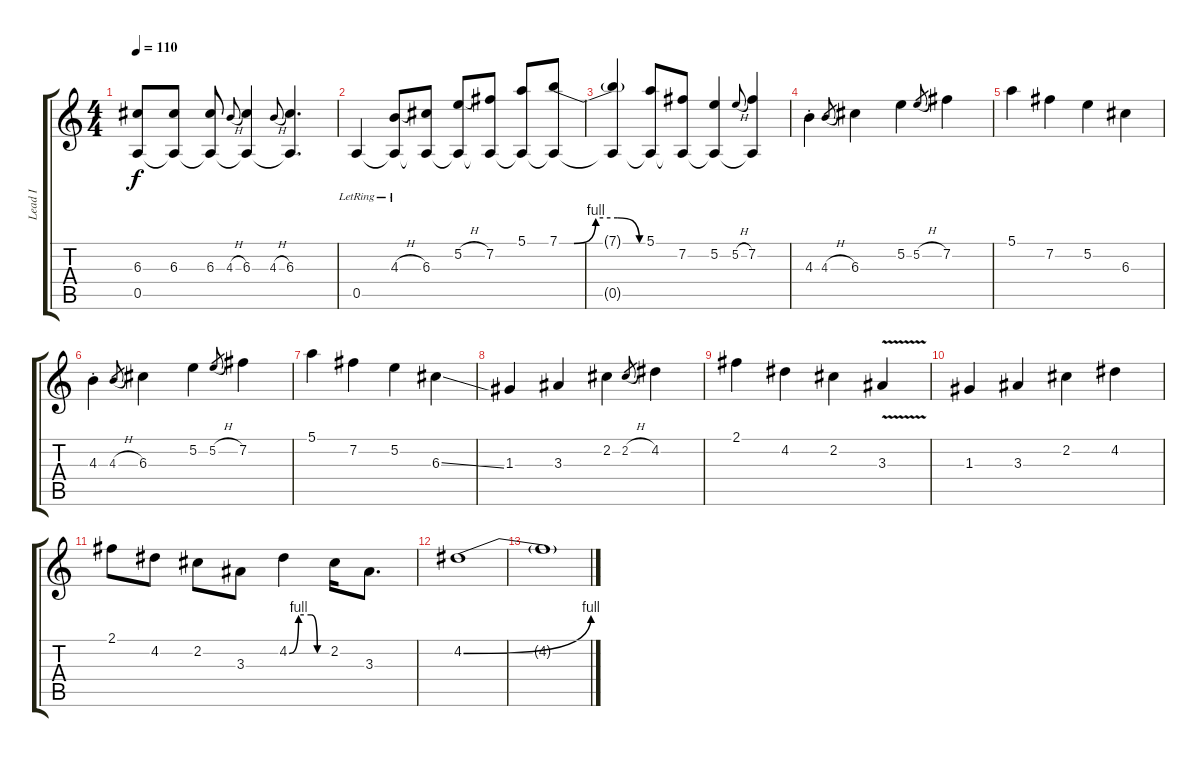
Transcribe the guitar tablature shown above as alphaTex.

\track ("Lead I" "Lead I") {instrument overdrivenguitar}
\staff {score tabs}
\tuning (E4 B3 G3 D3 A2 E2) {hide}
\ts (4 4)
\tempo 110
\clef g2
\ks c
(6.3 0.5{t}).8{dy f} (6.3 0.5{t}).8 (6.3 0.5{t}).8 4.3{h}.8{gr onbeat} (6.3 0.5{t}).4 4.3{h}.8{gr onbeat} (6.3 0.5{t}).4{d} |
0.5{lr}.4 (4.3{h lr} 0.5{t}).8 (6.3 0.5{t}).8 (5.2{h} 0.5{t}).8 (7.2 0.5{t}).8 (5.1 0.5{t}).8 (7.1{be (custom 0 0 10 0 25 4 40 4 55 0 60 0)} 0.5{t}).8 |
(7.1{t} 0.5{t}).4 (5.1 0.5{t}).8 (7.2 0.5{t}).8 (5.2 0.5{t}).4 5.2{h}.8{gr onbeat} (7.2 0.5{t}).4 |
4.3{st}.4 4.3{h}.8{gr} 6.3.4 5.2.4 5.2{h}.8{gr} 7.2.4 |
5.1.4 7.2.4 5.2.4 6.3.4 |
4.3{st}.4 4.3{h}.8{gr} 6.3.4 5.2.4 5.2{h}.8{gr} 7.2.4 |
5.1.4 7.2.4 5.2.4 6.3{ss}.4 |
1.3.4 3.3.4 2.2.4 2.2{h}.8{gr} 4.2.4 |
2.1.4 4.2.4 2.2.4 3.3{v}.4 |
1.3.4 3.3.4 2.2.4 4.2.4 |
2.1.8 4.2.8 2.2.8 3.3.8 4.2{be (custom 0 0 15 4 35 4 45 0 60 0)}.4 2.2.16 3.3.8{d} |
4.2{be (bend 0 0 60 4)}.1 |
4.2{t}.1
